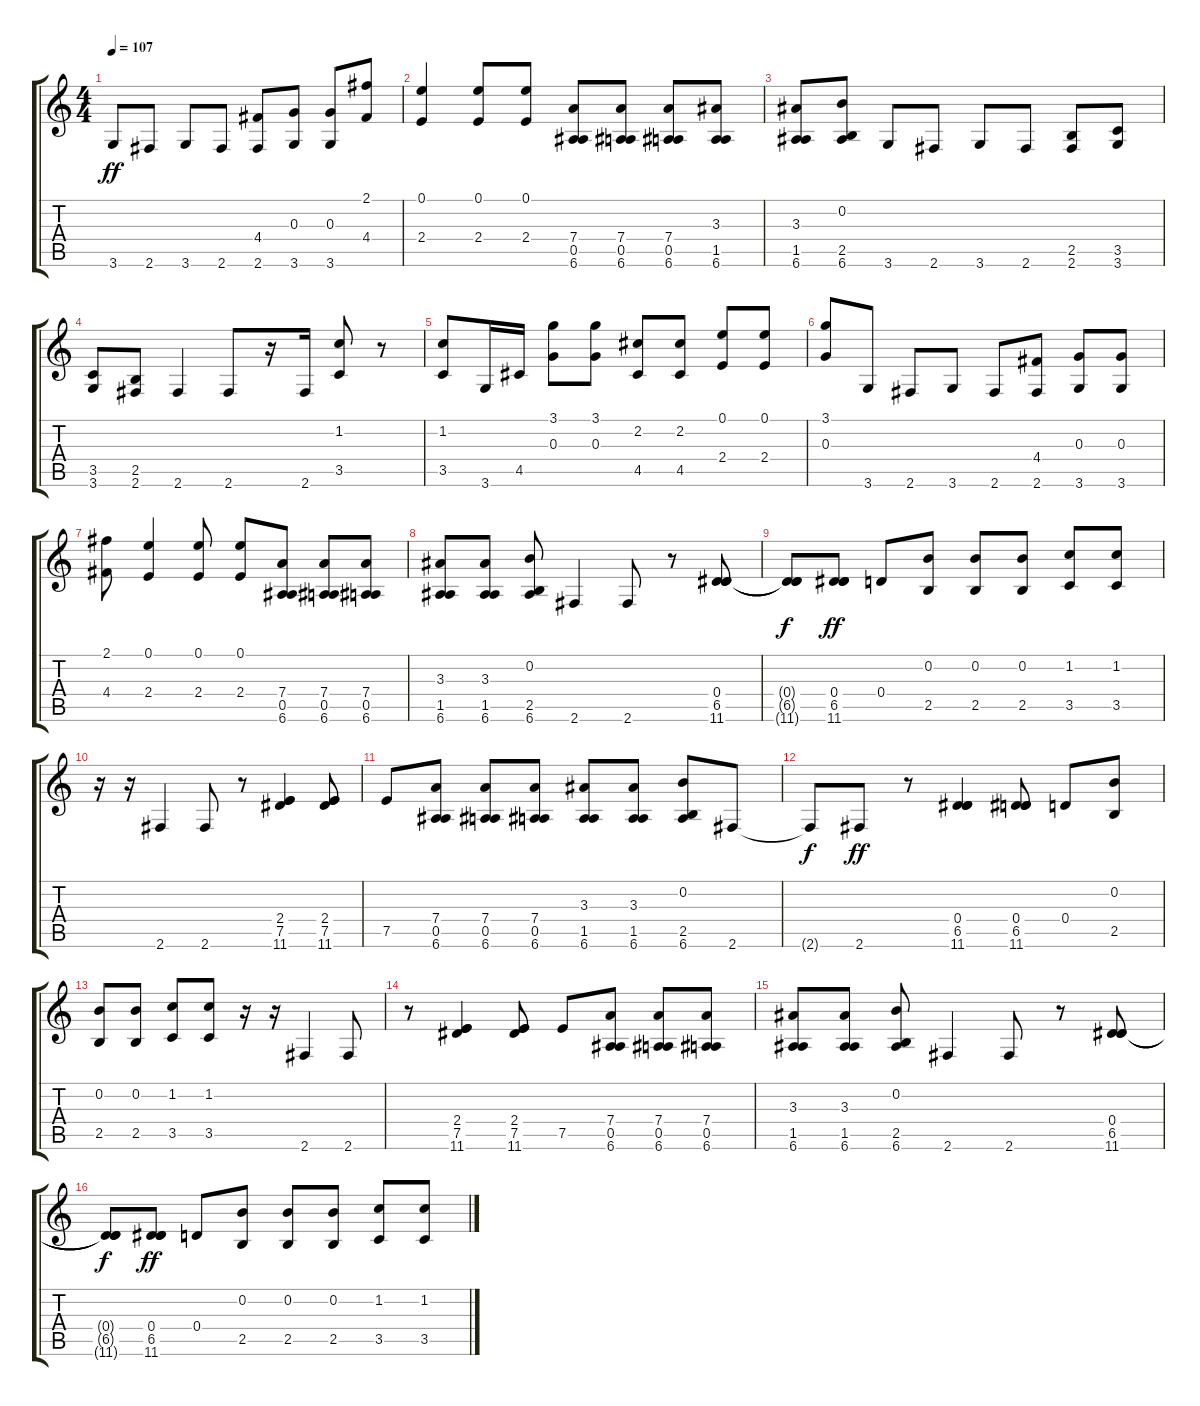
\track "" {instrument distortionguitar}
\staff {score tabs}
\tuning (E4 B3 G3 D3 A2 E2) {hide}
\ts (4 4)
\tempo 107
\clef g2
\ks c
3.6.8{dy ff} 2.6.8 3.6.8 2.6.8 (4.4 2.6).8 (0.3 3.6).8 (0.3 3.6).8 (2.1 4.4).8 |
(0.1 2.4).4 (0.1 2.4).8 (0.1 2.4).8 (7.4 0.5 6.6).8 (7.4 0.5 6.6).8 (7.4 0.5 6.6).8 (3.3 1.5 6.6).8 |
(3.3 1.5 6.6).8 (0.2 2.5 6.6).8 3.6.8 2.6.8 3.6.8 2.6.8 (2.5 2.6).8 (3.5 3.6).8 |
(3.5 3.6).8 (2.5 2.6).8 2.6.4 2.6.8 r.16 2.6.16 (1.2 3.5).8 r.8 |
(1.2 3.5).8 3.6.16 4.5.16 (3.1 0.3).8 (3.1 0.3).8 (2.2 4.5).8 (2.2 4.5).8 (0.1 2.4).8 (0.1 2.4).8 |
(3.1 0.3).8 3.6.8 2.6.8 3.6.8 2.6.8 (4.4 2.6).8 (0.3 3.6).8 (0.3 3.6).8 |
(2.1 4.4).8 (0.1 2.4).4 (0.1 2.4).8 (0.1 2.4).8 (7.4 0.5 6.6).8 (7.4 0.5 6.6).8 (7.4 0.5 6.6).8 |
(3.3 1.5 6.6).8 (3.3 1.5 6.6).8 (0.2 2.5 6.6).8 2.6.4 2.6.8 r.8 (0.4 6.5 11.6).8 |
(0.4{t} 6.5{t} 11.6{t}).8{dy f} (0.4 6.5 11.6).8{dy ff} 0.4.8 (0.2 2.5).8 (0.2 2.5).8 (0.2 2.5).8 (1.2 3.5).8 (1.2 3.5).8 |
r.16 r.16 2.6.4 2.6.8 r.8 (2.4 7.5 11.6).4 (2.4 7.5 11.6).8 |
7.5.8 (7.4 0.5 6.6).8 (7.4 0.5 6.6).8 (7.4 0.5 6.6).8 (3.3 1.5 6.6).8 (3.3 1.5 6.6).8 (0.2 2.5 6.6).8 2.6.8 |
2.6{t}.8{dy f} 2.6.8{dy ff} r.8 (0.4 6.5 11.6).4 (0.4 6.5 11.6).8 0.4.8 (0.2 2.5).8 |
(0.2 2.5).8 (0.2 2.5).8 (1.2 3.5).8 (1.2 3.5).8 r.16 r.16 2.6.4 2.6.8 |
r.8 (2.4 7.5 11.6).4 (2.4 7.5 11.6).8 7.5.8 (7.4 0.5 6.6).8 (7.4 0.5 6.6).8 (7.4 0.5 6.6).8 |
(3.3 1.5 6.6).8 (3.3 1.5 6.6).8 (0.2 2.5 6.6).8 2.6.4 2.6.8 r.8 (0.4 6.5 11.6).8 |
(0.4{t} 6.5{t} 11.6{t}).8{dy f} (0.4 6.5 11.6).8{dy ff} 0.4.8 (0.2 2.5).8 (0.2 2.5).8 (0.2 2.5).8 (1.2 3.5).8 (1.2 3.5).8
